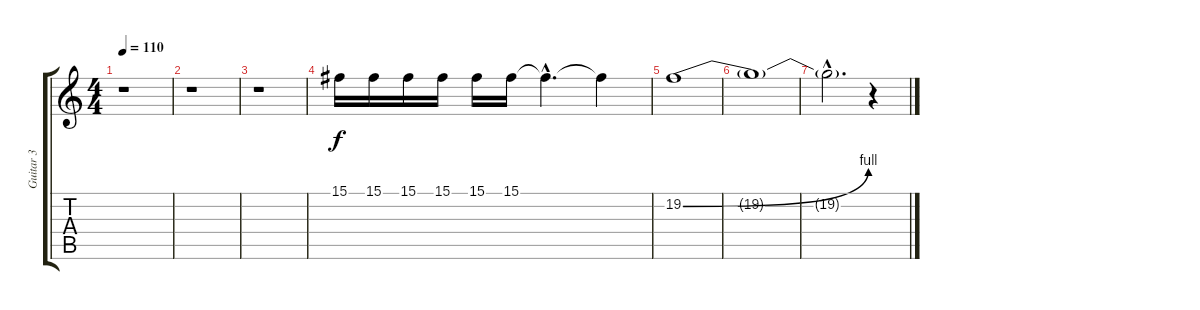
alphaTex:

\track ("Guitar 3" "Guitar 3") {instrument tuba}
\staff {score tabs}
\tuning (Eb4 Bb3 Gb3 Db3 Ab2 Eb2) {hide}
\ts (4 4)
\tempo 110
\clef g2
\ks c
r.1{dy f} |
r.1 |
r.1 |
15.1.16{volume 13 balance 8 instrument overdrivenguitar} 15.1.16 15.1.16 15.1.16 15.1.16 15.1.16 15.1{hac t}.4{d volume 7} 15.1{t}.4{volume 3} |
19.2{be (bend 0 0 60 4)}.1{volume 10} |
19.2{t}.1{volume 16} |
19.2{hac t}.2{d} r.4{volume 4}
